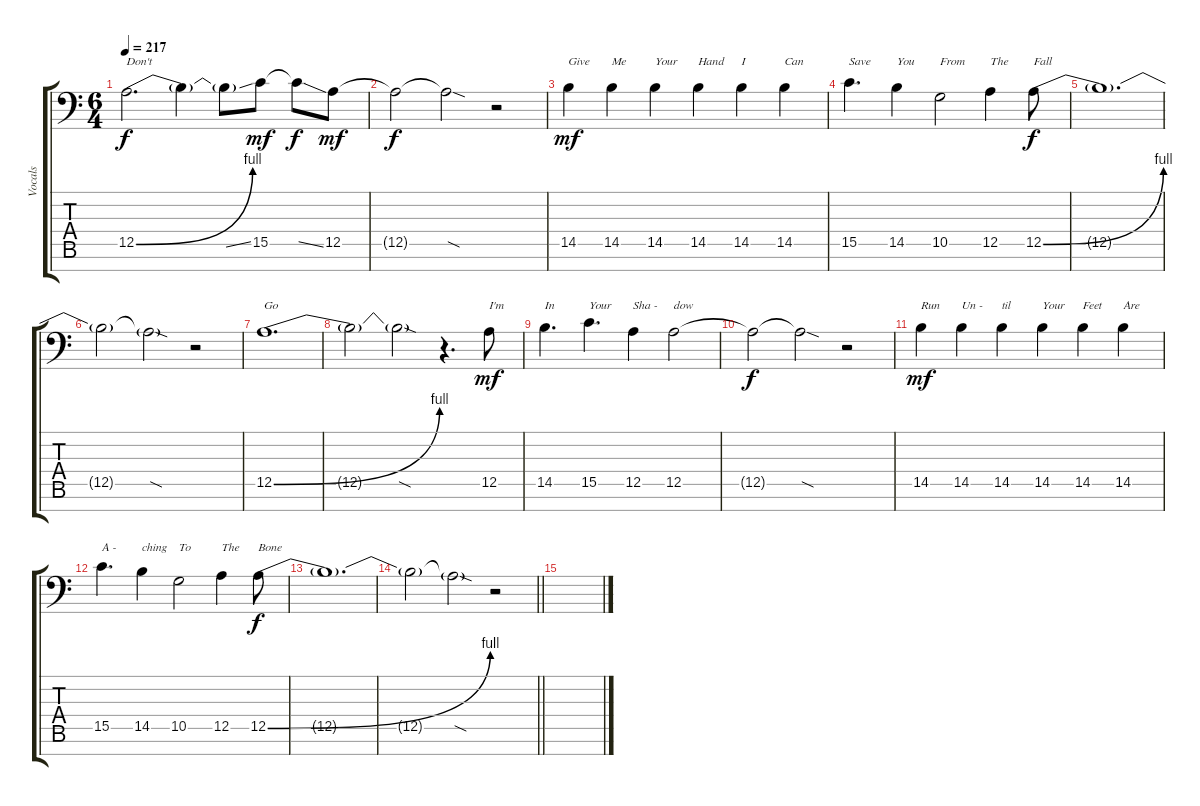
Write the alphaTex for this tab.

\track ("Vocals" "Vocals") {instrument bassoon}
\staff {score tabs}
\tuning (D4 A3 E3 D3 A2 E2 A1) {hide}
\ts (6 4)
\tempo 217
\clef f4
\ks c
12.5{be (bend 0 0 60 4)}.2{d txt "Don't" dy f} 12.5{t}.4 12.5{ss t}.8 15.5.8{dy mf} 15.5{ss t}.8{dy f} 12.5.8{dy mf} |
12.5{t}.2{dy f} 12.5{sod t}.2 r.2 |
14.5.4{txt "Give" dy mf} 14.5.4{txt "Me"} 14.5.4{txt "Your"} 14.5.4{txt "Hand"} 14.5.4{txt "I"} 14.5.4{txt "Can"} |
15.5.4{d txt "Save"} 14.5.4{txt "You"} 10.5.2{txt "From"} 12.5.4{txt "The "} 12.5{be (bend 0 0 60 4)}.8{txt "Fall" dy f} |
12.5{t}.1{d} |
12.5{t}.2 12.5{sod t}.2 r.2 |
12.5{be (bend 0 0 60 4)}.1{d txt "Go"} |
12.5{t}.2 12.5{sod t}.2 r.4{d} 12.5.8{txt "I'm" dy mf} |
14.5.4{d txt "In"} 15.5.4{d txt "Your"} 12.5.4{txt "Sha - "} 12.5.2{txt "dow"} |
12.5{t}.2{dy f} 12.5{sod t}.2 r.2 |
14.5.4{txt "Run" dy mf} 14.5.4{txt "Un - "} 14.5.4{txt "til"} 14.5.4{txt "Your"} 14.5.4{txt "Feet"} 14.5.4{txt "Are"} |
15.5.4{d txt "A - "} 14.5.4{txt "ching"} 10.5.2{txt "To"} 12.5.4{txt "The "} 12.5{be (bend 0 0 60 4)}.8{txt "Bone" dy f} |
12.5{t}.1{d} |
\barLineRight lightlight
12.5{t}.2 12.5{sod t}.2 r.2 |
\section ("" "")
